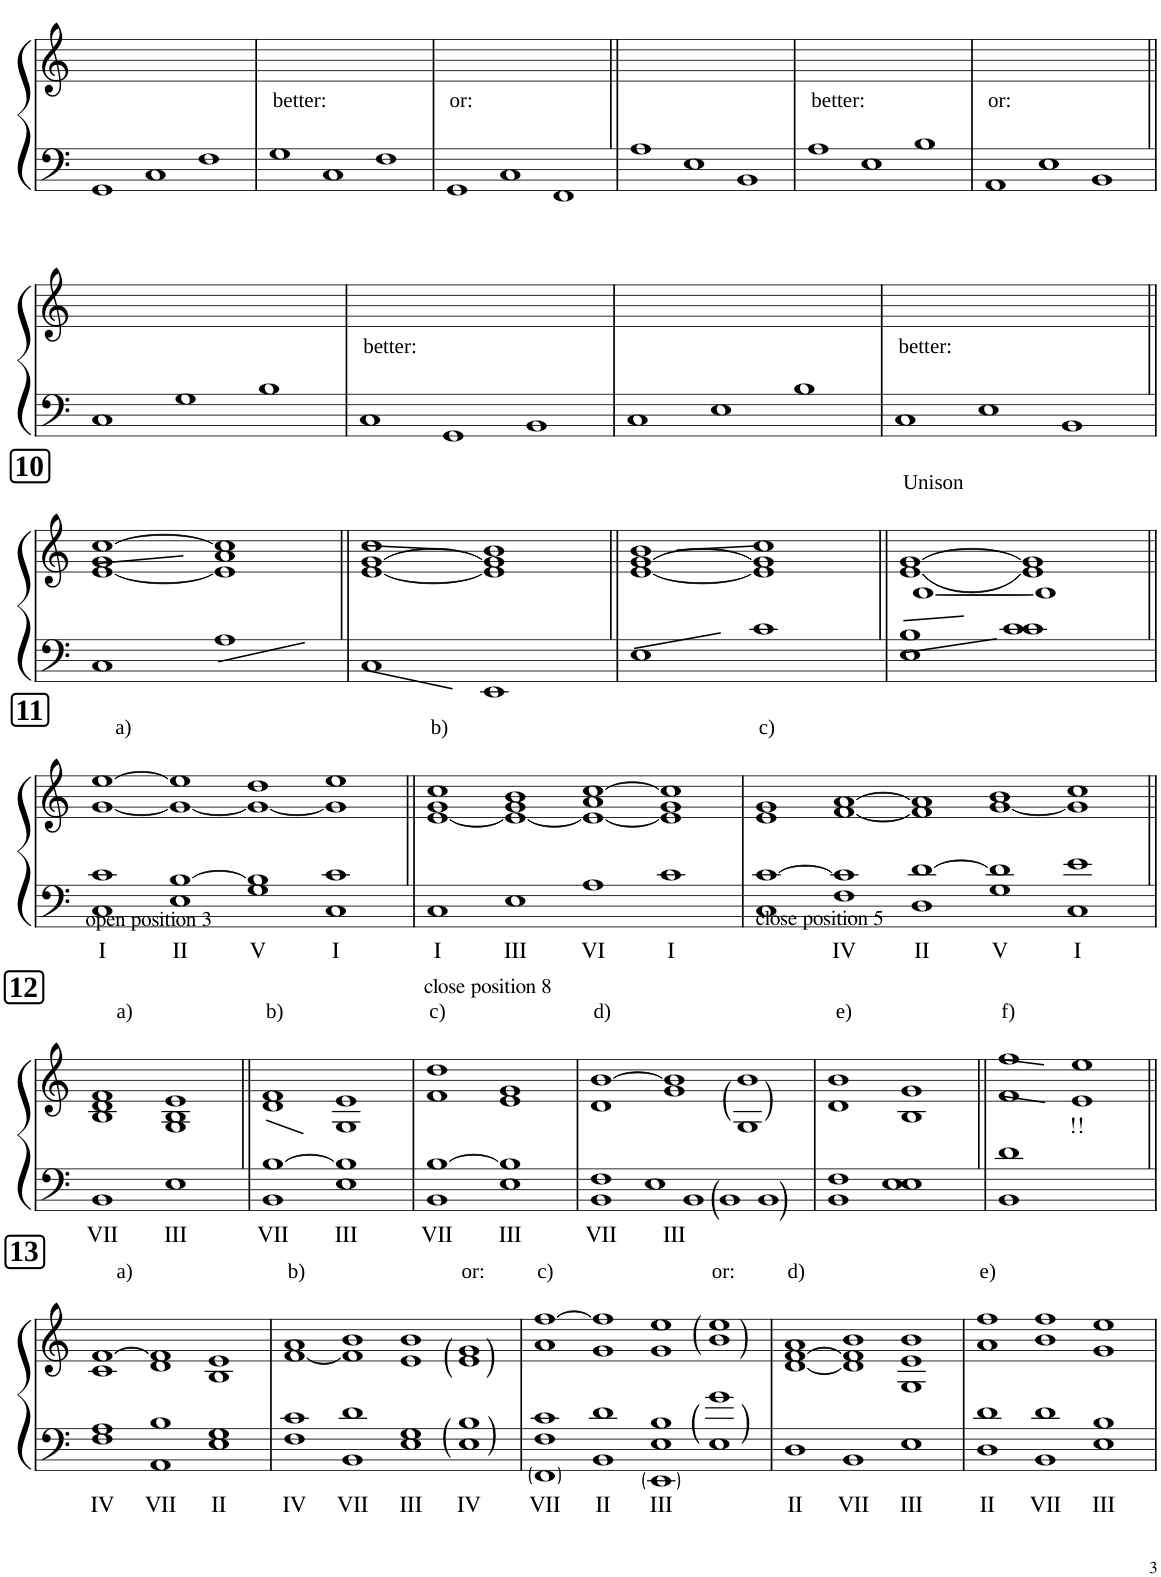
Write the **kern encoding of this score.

**kern	**text	**kern	**text
*part1	*part1	*part1	*part1
*staff2	*staff2	*staff1	*staff1
*I"Piano	*	*	*
*I'Pno	*	*	*
!!LO:PB:g=z
*clefF4	*	*clefG2	*
*k[]	*	*k[]	*
*M12/4	*	*M12/4	*
=42	=42	=42	=42
1GG	.	0.ryy	.
1C	.	.	.
1F	.	.	.
=43	=43	=43	=43
!LO:TX:a:t=better&colon;	!	!	!
1G	.	0.ryy	.
1C	.	.	.
1F	.	.	.
=44	=44	=44	=44
!LO:TX:a:t=or&colon;	!	!	!
1GG	.	0.ryy	.
1C	.	.	.
1FF	.	.	.
=45||	=45||	=45||	=45||
1A	.	0.ryy	.
1E	.	.	.
1BB	.	.	.
=46	=46	=46	=46
!LO:TX:a:t=better&colon;	!	!	!
1A	.	0.ryy	.
1E	.	.	.
1B	.	.	.
=47	=47	=47	=47
!LO:TX:a:t=or&colon;	!	!	!
1AA	.	0.ryy	.
1E	.	.	.
1BB	.	.	.
!!LO:LB:g=z
=48||	=48||	=48||	=48||
1C	.	0.ryy	.
1G	.	.	.
1B	.	.	.
=49	=49	=49	=49
!LO:TX:a:t=better&colon;	!	!	!
1C	.	0.ryy	.
1GG	.	.	.
1BB	.	.	.
=50	=50	=50	=50
1C	.	0.ryy	.
1E	.	.	.
1B	.	.	.
=51	=51	=51	=51
!LO:TX:a:t=better&colon;	!	!	!
1C	.	0.ryy	.
1E	.	.	.
1BB	.	.	.
!!LO:LB:g=z
!!LO:REH:place=s1:a:B:cj:fs=14:t=10
=52||	=52||	=52||	=52||
*M8/4	*	*M8/4	*
1C	.	[1e 1g [1cc	.
1A	.	1e] 1a 1cc]	.
=53||	=53||	=53||	=53||
1C	.	[1e [1g 1cc	.
1EE	.	1e] 1g] 1b	.
=54||	=54||	=54||	=54||
1E	.	[1e [1g 1b	.
1c	.	1e] 1g] 1cc	.
=55||	=55||	=55||	=55||
!	!	!LO:TX:a:t=Unison	!
1E 1B	.	[1e [1g [1g	.
1c 1c	.	1e] 1g] 1g]	.
!!LO:LB:g=z
!!LO:REH:place=s1:a:B:cj:fs=14:t=11
=56||	=56||	=56||	=56||
*M16/4	*	*M16/4	*
!	!	!LO:TX:a:t=a)	!
!LO:TX:a:t=open position 3	!	!	!
!	!LO:LY:b	!	!
1C 1c	I	[1g [1ee	.
!	!LO:LY:b	!	!
1E [1B	II	1g_ 1ee]	.
!	!LO:LY:b	!	!
1G 1B]	V	1g_ 1dd	.
!	!LO:LY:b	!	!
1C 1c	I	1g] 1ee	.
=57||	=57||	=57||	=57||
!	!	!LO:TX:a:t=b)	!
!LO:TX:b:t=close position 8	!	!	!
!	!LO:LY:b	!	!
1C	I	[1e 1g 1cc	.
!	!LO:LY:b	!	!
1E	III	1e_ 1g 1b	.
!	!LO:LY:b	!	!
1A	VI	1e_ 1a [1cc	.
!	!LO:LY:b	!	!
1c	I	1e] 1g 1cc]	.
=58	=58	=58	=58
*M20/4	*	*M20/4	*
!	!	!LO:TX:a:t=c)	!
!LO:TX:a:t=close position 5	!	!	!
1C [1c	.	1e 1g	.
!	!LO:LY:b	!	!
1F 1c]	IV	[1f [1a	.
!	!LO:LY:b	!	!
1D [1d	II	1f] 1a]	.
!	!LO:LY:b	!	!
1G 1d]	V	[1g 1b	.
!	!LO:LY:b	!	!
1C 1e	I	1g] 1cc	.
!!LO:LB:g=z
!!LO:REH:place=s1:a:B:cj:fs=14:t=12
=59||	=59||	=59||	=59||
*M8/4	*	*M8/4	*
!	!	!LO:TX:a:t=a)	!
!	!LO:LY:b	!	!
1BB	VII	1B 1d 1f	.
!	!LO:LY:b	!	!
1E	III	1G 1B 1e	.
=60||	=60||	=60||	=60||
!	!	!LO:TX:a:t=b)	!
!	!LO:LY:b	!	!
1BB [1B	VII	1d 1f	.
!	!LO:LY:b	!	!
1E 1B]	III	1G 1e	.
=61	=61	=61	=61
!	!	!LO:TX:a:t=c)	!
!	!LO:LY:b	!	!
1BB [1B	VII	1f 1dd	.
!	!LO:LY:b	!	!
1E 1B]	III	1e 1g	.
=62	=62	=62	=62
*M12/4	*	*M12/4	*
!	!	!LO:TX:a:t=d)	!
!	!LO:LY:b	!	!
1BB 1F	VII	1d [1b	.
!	!LO:LY:b	!	!
1E 1E	III	1g 1b]	.
1E 1E	.	1G 1b	.
=63	=63	=63	=63
*M8/4	*	*M8/4	*
!	!	!LO:TX:a:t=e)	!
1BB 1F	.	1d 1b	.
1E 1E	.	1B 1g	.
=64||	=64||	=64||	=64||
!	!	!LO:TX:a:t=f)	!
1BB 1d	.	1f 1ff	.
!	!	!	!LO:LY:b
1ryy	.	1e 1ee	\!!
!!LO:LB:g=z
!!LO:REH:place=s1:a:B:cj:fs=14:t=13
=65||	=65||	=65||	=65||
*M12/4	*	*M12/4	*
!	!	!LO:TX:a:t=a)	!
!	!LO:LY:b	!	!
1F 1A	IV	1c [1f	.
1ryy	.	1d 1f]	.
!	!LO:LY:b	!	!
1AA 1B	VII	1B 1e	.
!	!LO:LY:b	!	!
1E 1G	II	1ryy	.
=66	=66	=66	=66
*M16/4	*	*M16/4	*
!	!	!LO:TX:a:t=b)	!
!	!LO:LY:b	!	!
1F 1c	IV	[1f 1a	.
!	!LO:LY:b	!	!
1BB 1d	VII	1f] 1b	.
!	!LO:LY:b	!	!
1E 1G	III	1e 1b	.
!	!	!LO:TX:a:t=or&colon;	!
!	!LO:LY:b	!	!
1E 1B	IV	1e 1g	.
=67	=67	=67	=67
!	!	!LO:TX:a:t=c)	!
!	!LO:LY:b	!	!
1FF 1F 1c	VII	1a [1ff	.
!	!LO:LY:b	!	!
1BB 1d	II	1g 1ff]	.
!	!LO:LY:b	!	!
1EE 1E 1B	III	1g 1ee	.
!	!	!LO:TX:a:t=or&colon;	!
1E 1g	.	1b 1ee	.
=68	=68	=68	=68
*M12/4	*	*M12/4	*
!	!	!LO:TX:a:t=d)	!
!	!LO:LY:b	!	!
1D	II	[1d [1f 1a	.
!	!LO:LY:b	!	!
1BB	VII	1d] 1f] 1b	.
!	!LO:LY:b	!	!
1E	III	1G 1e 1b	.
=69	=69	=69	=69
!	!	!LO:TX:a:t=e)	!
!	!LO:LY:b	!	!
1D 1d	II	1a 1ff	.
!	!LO:LY:b	!	!
1BB 1d	VII	1b 1ff	.
!	!LO:LY:b	!	!
1E 1B	III	1g 1ee	.
=	=	=	=
*-	*-	*-	*-
